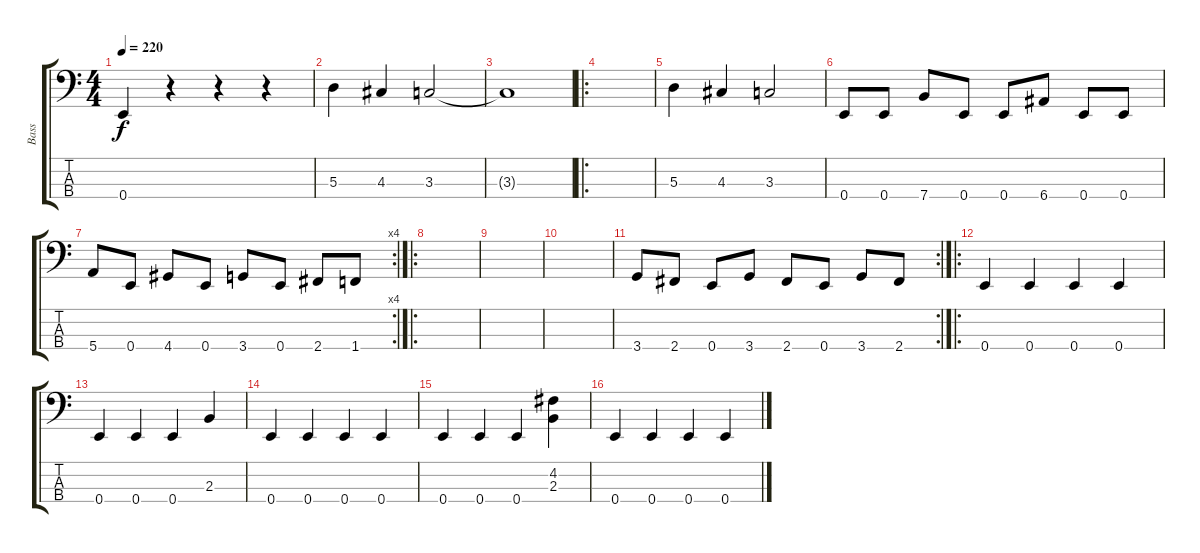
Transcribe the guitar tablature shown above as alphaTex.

\track ("Bass" "Bass") {instrument electricbasspick}
\staff {score tabs}
\tuning (G2 D2 A1 E1) {hide}
\ts (4 4)
\tempo 220
\clef f4
\ks c
0.4.4{dy f instrument electricbasspick} r.4 r.4 r.4 |
5.3.4 4.3.4 3.3.2 |
3.3{t}.1 |
\ro
|
5.3.4 4.3.4 3.3.2 |
0.4.8 0.4.8 7.4.8 0.4.8 0.4.8 6.4.8 0.4.8 0.4.8 |
\rc 4
5.4.8 0.4.8 4.4.8 0.4.8 3.4.8 0.4.8 2.4.8 1.4.8 |
\ro
|
|
|
\rc 2
3.4.8 2.4.8 0.4.8 3.4.8 2.4.8 0.4.8 3.4.8 2.4.8 |
\ro
0.4.4 0.4.4 0.4.4 0.4.4 |
0.4.4 0.4.4 0.4.4 2.3.4 |
0.4.4 0.4.4 0.4.4 0.4.4 |
0.4.4 0.4.4 0.4.4 (4.2 2.3).4 |
0.4.4 0.4.4 0.4.4 0.4.4
